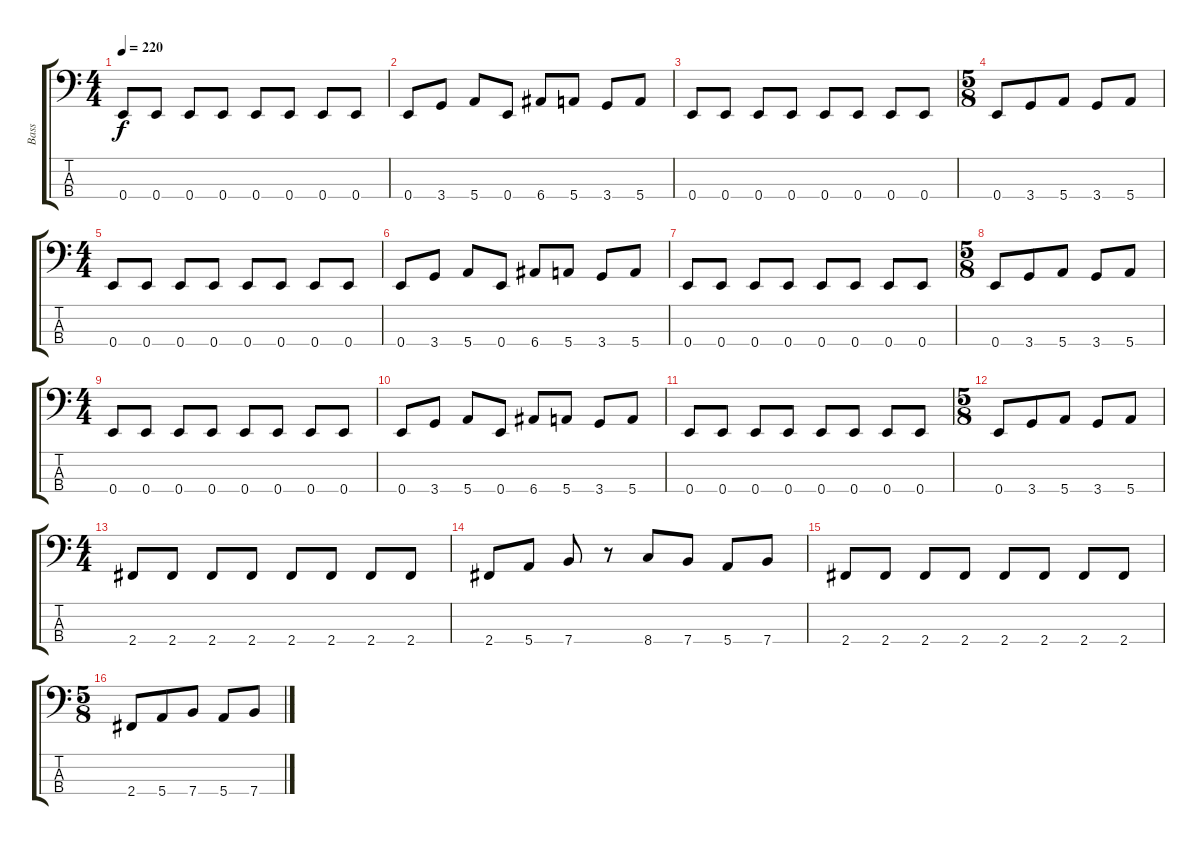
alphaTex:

\track ("Bass" "Bass") {instrument acousticguitarnylon}
\staff {score tabs}
\tuning (G2 D2 A1 E1) {hide}
\ts (4 4)
\tempo 220
\clef f4
\ks c
0.4.8{dy f} 0.4.8 0.4.8 0.4.8 0.4.8 0.4.8 0.4.8 0.4.8 |
0.4.8 3.4.8 5.4.8 0.4.8 6.4.8 5.4.8 3.4.8 5.4.8 |
0.4.8 0.4.8 0.4.8 0.4.8 0.4.8 0.4.8 0.4.8 0.4.8 |
\ts (5 8)
0.4.8 3.4.8 5.4.8 3.4.8 5.4.8 |
\ts (4 4)
0.4.8 0.4.8 0.4.8 0.4.8 0.4.8 0.4.8 0.4.8 0.4.8 |
0.4.8 3.4.8 5.4.8 0.4.8 6.4.8 5.4.8 3.4.8 5.4.8 |
0.4.8 0.4.8 0.4.8 0.4.8 0.4.8 0.4.8 0.4.8 0.4.8 |
\ts (5 8)
0.4.8 3.4.8 5.4.8 3.4.8 5.4.8 |
\ts (4 4)
0.4.8 0.4.8 0.4.8 0.4.8 0.4.8 0.4.8 0.4.8 0.4.8 |
0.4.8 3.4.8 5.4.8 0.4.8 6.4.8 5.4.8 3.4.8 5.4.8 |
0.4.8 0.4.8 0.4.8 0.4.8 0.4.8 0.4.8 0.4.8 0.4.8 |
\ts (5 8)
0.4.8 3.4.8 5.4.8 3.4.8 5.4.8 |
\ts (4 4)
2.4.8 2.4.8 2.4.8 2.4.8 2.4.8 2.4.8 2.4.8 2.4.8 |
2.4.8 5.4.8 7.4.8 r.8 8.4.8 7.4.8 5.4.8 7.4.8 |
2.4.8 2.4.8 2.4.8 2.4.8 2.4.8 2.4.8 2.4.8 2.4.8 |
\ts (5 8)
2.4.8 5.4.8 7.4.8 5.4.8 7.4.8
